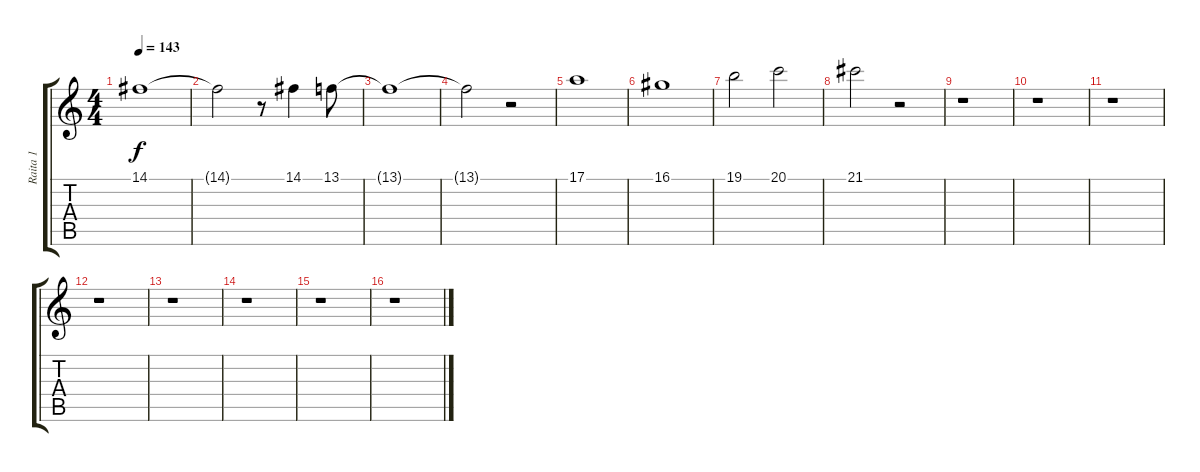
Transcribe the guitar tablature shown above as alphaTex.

\track ("Raita 1" "Raita 1") {instrument acousticgrandpiano}
\staff {score tabs}
\tuning (E4 B3 G3 D3 A2 E2) {hide}
\ts (4 4)
\tempo 143
\clef g2
\ks c
14.1{t}.1{dy f} |
14.1{t}.2 r.8 14.1.4 13.1.8 |
13.1{t}.1 |
13.1{t}.2 r.2 |
17.1.1 |
16.1.1 |
19.1.2 20.1.2 |
21.1.2 r.2 |
r.1 |
r.1 |
r.1 |
r.1 |
r.1 |
r.1 |
r.1 |
r.1
